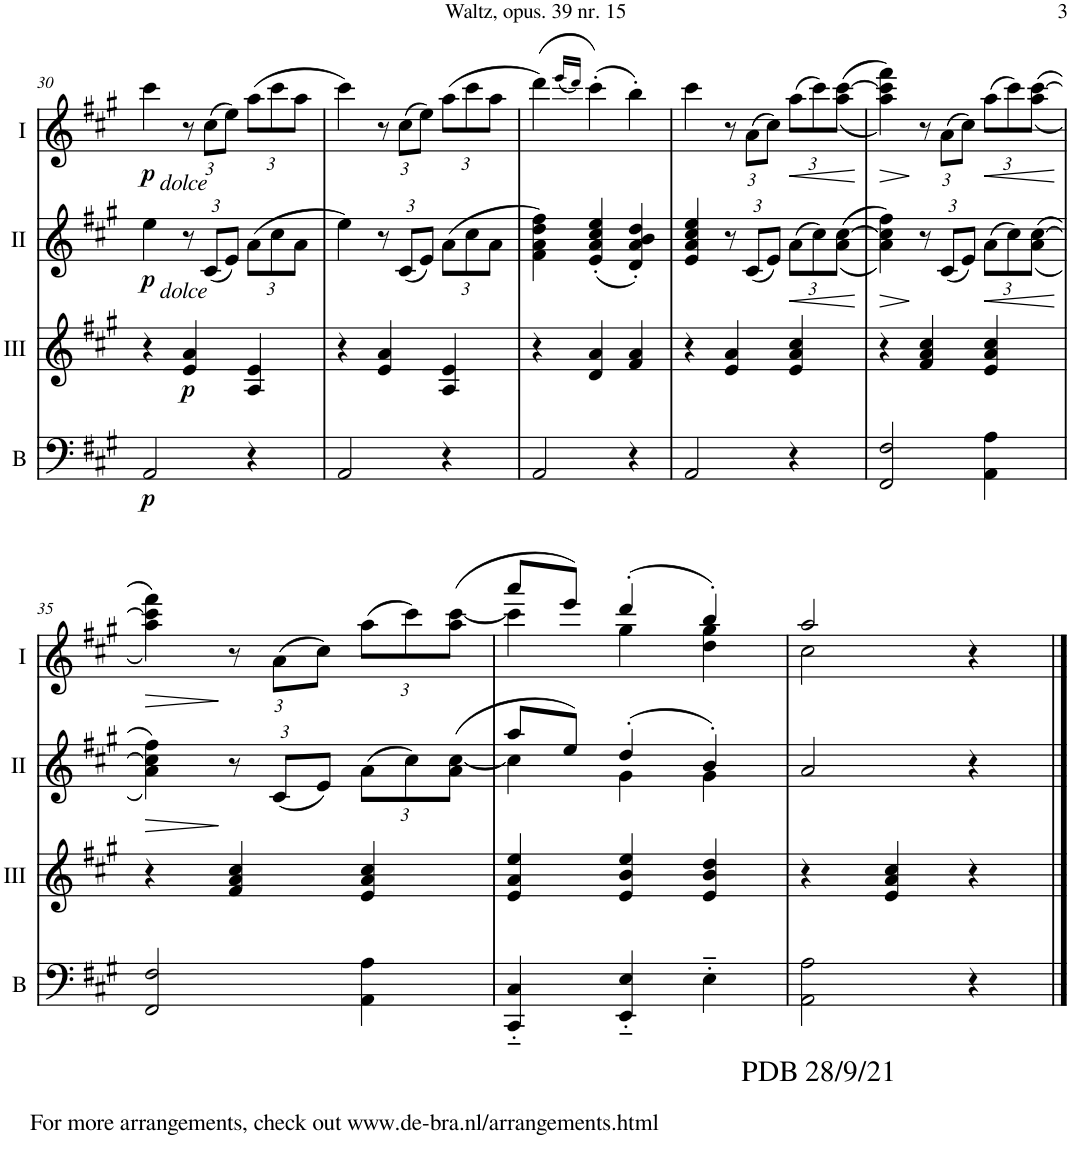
**kern	**dynam	**kern	**dynam	**kern	**dynam	**kern	**dynam
*part4	*part4	*part3	*part3	*part2	*part2	*part1	*part1
*staff4	*staff4	*staff3	*staff3	*staff2	*staff2	*staff1	*staff1
*I"Bass	*	*I"Acc. 3	*	*I"Acc. 2	*	*I"Acc. 1	*
*I'B	*	*	*	*	*	*	*
!!LO:PB:g=z
*clefF4	*	*clefG2	*	*clefG2	*	*clefG2	*
*Trd7c12	*	*Trd7c12	*	*	*	*	*
*k[f#c#g#]	*	*k[f#c#g#]	*	*k[f#c#g#]	*	*k[f#c#g#]	*
*M3/4	*	*M3/4	*	*M3/4	*	*M3/4	*
=30	=30	=30	=30	=30	=30	=30	=30
!	!	!	!	!	!	!LO:TX:b:i:t=dolce	!
!	!	!	!	!LO:TX:b:i:t=dolce	!	!	!
!	!LO:DY:b	!	!	!	!LO:DY:b	!	!LO:DY:b
2AA/	p	4r	.	4ee\	p	4ccc#\	p
*	*	*	*	*Xbrackettup	*	*Xbrackettup	*
!	!	!	!LO:DY:b	!	!	!	!
.	.	4e/ 4a/	p	12r	.	12r	.
.	.	.	.	(12c#/L	.	(12cc#\L	.
.	.	.	.	12e/J)	.	12ee\J)	.
4r	.	4A/ 4e/	.	(12a\L	.	(12aa\L	.
.	.	.	.	12cc#\	.	12ccc#\	.
.	.	.	.	12a\J	.	12aa\J	.
=31	=31	=31	=31	=31	=31	=31	=31
2AA/	.	4r	.	4ee\)	.	4ccc#\)	.
.	.	4e/ 4a/	.	12r	.	12r	.
.	.	.	.	(12c#/L	.	(12cc#\L	.
.	.	.	.	12e/J)	.	12ee\J)	.
4r	.	4A/ 4e/	.	(12a\L	.	(12aa\L	.
.	.	.	.	12cc#\	.	12ccc#\	.
.	.	.	.	12a\J	.	12aa\J	.
=32	=32	=32	=32	=32	=32	=32	=32
2AA/	.	4r	.	4f#\ 4a\ 4dd\ 4ff#\)	.	(4ddd\)	.
.	.	.	.	.	.	(16qeee/LL	.
.	.	.	.	.	.	16qddd/JJ)	.
.	.	4d/ 4a/	.	(4e/' 4a/' 4cc#/' 4ee/'	.	(4ccc#'\)	.
4r	.	4f#/ 4a/	.	4d/' 4a/' 4b/' 4dd/')	.	4bb'\)	.
=33	=33	=33	=33	=33	=33	=33	=33
2AA/	.	4r	.	4e/ 4a/ 4cc#/ 4ee/	.	4ccc#\	.
.	.	4e/ 4a/	.	12r	.	12r	.
.	.	.	.	(12c#/L	.	(12a\L	.
.	.	.	.	12e/J)	.	12cc#\J)	.
!	!	!	!	!	!LO:HP:b	!	!LO:HP:b
4r	.	4e/ 4a/ 4cc#/	.	(12a\L	<	(12aa\L	<
.	.	.	.	12cc#\)	.	12ccc#\)	.
.	.	.	.	(<(>12a\ [12cc#\J	.	(<(>12aa\ [12ccc#\J	.
.	.	.	.	.	[	.	[
=34	=34	=34	=34	=34	=34	=34	=34
!	!	!	!	!	!LO:HP:b	!	!LO:HP:b
2FF#/ 2F#/	.	4r	.	4a\ 4cc#\] 4ff#\))	>	4aa\ 4ccc#\] 4fff#\))	>
.	.	4f#/ 4a/ 4cc#/	.	12r	]	12r	]
.	.	.	.	(12c#/L	.	(12a\L	.
.	.	.	.	12e/J)	.	12cc#\J)	.
!	!	!	!	!	!LO:HP:b	!	!LO:HP:b
4AA\ 4A\	.	4e/ 4a/ 4cc#/	.	(12a\L	<	(12aa\L	<
.	.	.	.	12cc#\)	.	12ccc#\)	.
.	.	.	.	(<(>12a\ [12cc#\J	.	(<(>12aa\ [12ccc#\J	.
.	.	.	.	.	[	.	[
!!LO:LB:g=z
=35	=35	=35	=35	=35	=35	=35	=35
!	!	!	!	!	!LO:HP:b	!	!LO:HP:b
2FF#/ 2F#/	.	4r	.	4a\ 4cc#\] 4ff#\))	>	4aa\ 4ccc#\] 4fff#\))	>
.	.	4f#/ 4a/ 4cc#/	.	12r	]	12r	]
.	.	.	.	(12c#/L	.	(12a\L	.
.	.	.	.	12e/J)	.	12cc#\J)	.
4AA\ 4A\	.	4e/ 4a/ 4cc#/	.	(12a\L	.	(12aa\L	.
.	.	.	.	12cc#\)	.	12ccc#\)	.
.	.	.	.	(12a\ [12cc#\J	.	(12aa\ [12ccc#\J	.
=36	=36	=36	=36	=36	=36	=36	=36
*	*	*	*	*^	*	*^	*
4CC#/'~ 4C#/'~	.	4e/ 4a/ 4ee/	.	8aa/L	4cc#\]	.	8aaa/L	4ccc#\]	.
.	.	.	.	8ee/J)	.	.	8eee/J)	.	.
4EE/'~ 4E/'~	.	4e/ 4b/ 4ee/	.	(4dd'/	4g#\	.	(4ddd'/	4gg#\	.
4E'~\	.	4e/ 4b/ 4dd/	.	4b'/)	4g#\	.	4bb'/)	4dd\ 4gg#\	.
=37	=37	=37	=37	=37	=37	=37	=37	=37	=37
!	!	!	!	!	!	!	!LO:TX:b:t=PDB 28/9/21	!	!
!	!	!	!	!	!	!	!LO:TX:b:t=For more arrangements, check out www.de-bra.nl/arrangements.html	!	!
*	*	*	*	*v	*v	*	*	*	*
2AA\ 2A\	.	4r	.	2a/	.	2aa/	2cc#\	.
.	.	4e/ 4a/ 4cc#/	.	.	.	.	.	.
4r	.	4r	.	4r	.	4r	4ryy	.
*	*	*	*	*	*	*v	*v	*
==	==	==	==	==	==	==	==
*-	*-	*-	*-	*-	*-	*-	*-
